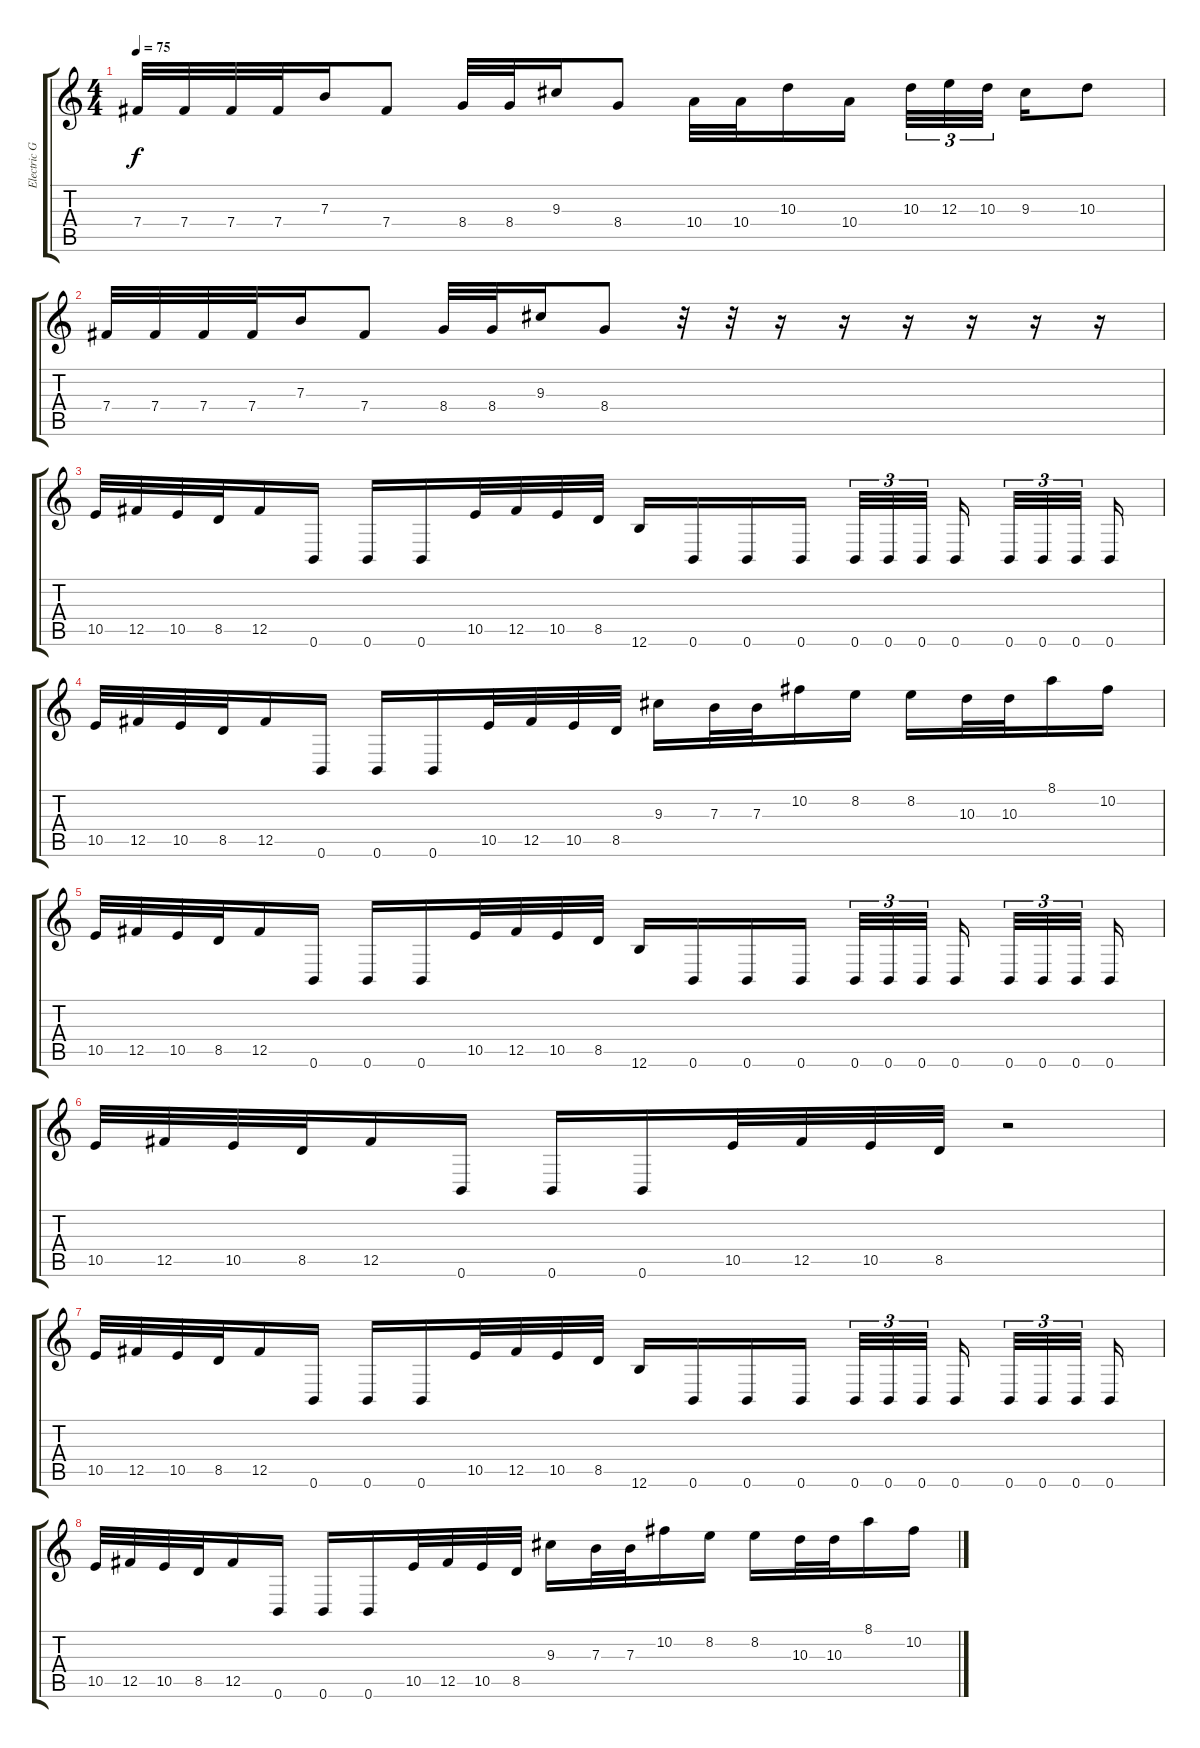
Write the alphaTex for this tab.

\track ("Electric Guitar" "Electric G") {instrument distortionguitar}
\staff {score tabs}
\tuning (Db4 Ab3 E3 B2 Gb2 B1) {hide}
\ts (4 4)
\tempo 75
\clef g2
\ks c
7.4.32{dy f} 7.4.32 7.4.32 7.4.32 7.3.16 7.4.8 8.4.32 8.4.32 9.3.16 8.4.8 10.4.32 10.4.32 10.3.16 10.4.16 10.3.32{tu (3 2)} 12.3.32{tu (3 2)} 10.3.32{tu (3 2)} 9.3.16 10.3.8 |
7.4.32 7.4.32 7.4.32 7.4.32 7.3.16 7.4.8 8.4.32 8.4.32 9.3.16 8.4.8 r.32 r.32 r.16 r.16 r.16 r.16 r.16 r.16 |
10.5.32 12.5.32 10.5.32 8.5.32 12.5.16 0.6.16 0.6.16 0.6.16 10.5.32 12.5.32 10.5.32 8.5.32 12.6.16 0.6.16 0.6.16 0.6.16 0.6.32{tu (3 2)} 0.6.32{tu (3 2)} 0.6.32{tu (3 2)} 0.6.16 0.6.32{tu (3 2)} 0.6.32{tu (3 2)} 0.6.32{tu (3 2)} 0.6.16 |
10.5.32 12.5.32 10.5.32 8.5.32 12.5.16 0.6.16 0.6.16 0.6.16 10.5.32 12.5.32 10.5.32 8.5.32 9.3.16 7.3.32 7.3.32 10.2.16 8.2.16 8.2.16 10.3.32 10.3.32 8.1.16 10.2.16 |
10.5.32 12.5.32 10.5.32 8.5.32 12.5.16 0.6.16 0.6.16 0.6.16 10.5.32 12.5.32 10.5.32 8.5.32 12.6.16 0.6.16 0.6.16 0.6.16 0.6.32{tu (3 2)} 0.6.32{tu (3 2)} 0.6.32{tu (3 2)} 0.6.16 0.6.32{tu (3 2)} 0.6.32{tu (3 2)} 0.6.32{tu (3 2)} 0.6.16 |
10.5.32 12.5.32 10.5.32 8.5.32 12.5.16 0.6.16 0.6.16 0.6.16 10.5.32 12.5.32 10.5.32 8.5.32 r.2 |
10.5.32 12.5.32 10.5.32 8.5.32 12.5.16 0.6.16 0.6.16 0.6.16 10.5.32 12.5.32 10.5.32 8.5.32 12.6.16 0.6.16 0.6.16 0.6.16 0.6.32{tu (3 2)} 0.6.32{tu (3 2)} 0.6.32{tu (3 2)} 0.6.16 0.6.32{tu (3 2)} 0.6.32{tu (3 2)} 0.6.32{tu (3 2)} 0.6.16 |
10.5.32 12.5.32 10.5.32 8.5.32 12.5.16 0.6.16 0.6.16 0.6.16 10.5.32 12.5.32 10.5.32 8.5.32 9.3.16 7.3.32 7.3.32 10.2.16 8.2.16 8.2.16 10.3.32 10.3.32 8.1.16 10.2.16
